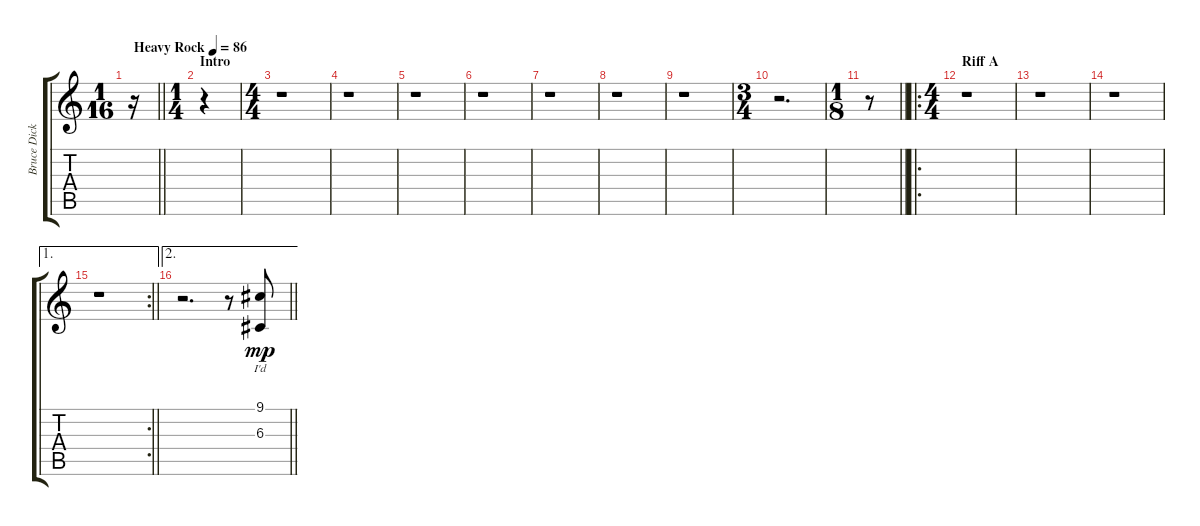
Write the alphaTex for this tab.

\track ("Bruce Dickinson" "Bruce Dick") {instrument lead2sawtooth}
\staff {score tabs}
\tuning (E4 B3 G3 D3 A2 E2) {hide}
\ts (1 16)
\tempo (86 "Heavy Rock")
\clef g2
\barLineRight lightlight
\ks c
r.16{dy mp instrument lead2sawtooth} |
\ts (1 4)
\section ("" "Intro")
r.4 |
\ts (4 4)
r.1 |
r.1 |
r.1 |
r.1 |
r.1 |
r.1 |
r.1 |
\ts (3 4)
r.2{d} |
\ts (1 8)
\barLineRight lightlight
r.8 |
\ro
\ts (4 4)
\section ("" "Riff A")
r.1 |
r.1 |
r.1 |
\ae 1
\rc 2
\barLineRight lightlight
r.1 |
\ae 2
\barLineRight lightlight
r.2{d} r.8 (9.1 6.3).8{lyrics (0 "I'd") lyrics (1 "") lyrics (2 "") lyrics (3 "") lyrics (4 "")}
